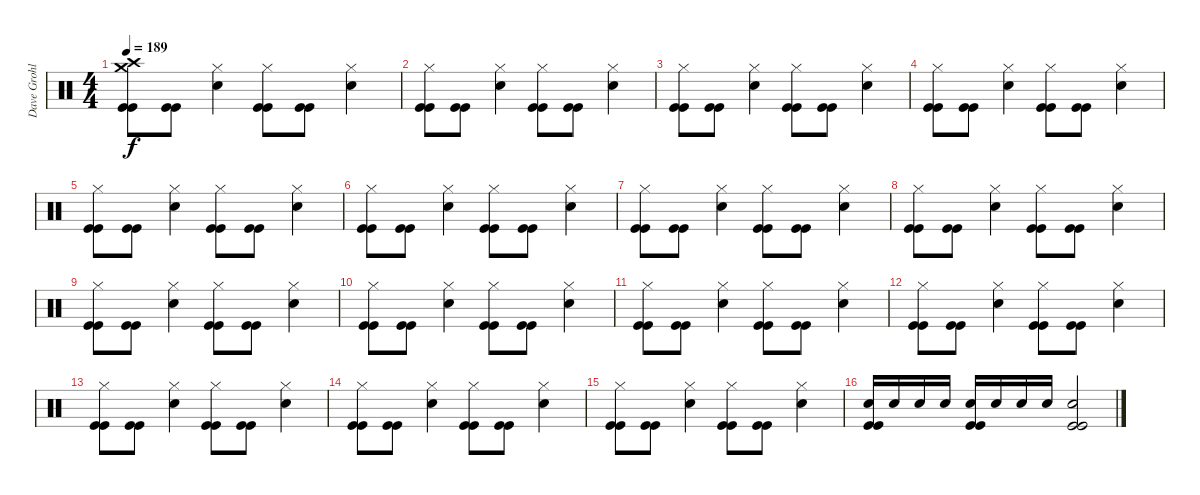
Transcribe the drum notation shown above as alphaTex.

\track ("Dave Grohl (Drums)" "Dave Grohl") {instrument percussion}
\staff {score}
\articulation defaults
\ts (4 4)
\tempo 189
\clef neutral
\ks c
("Crash high (hit)" "Crash medium (hit)" "Kick (hit)" "Kick (hit)").8{dy f} ("Kick (hit)" "Kick (hit)").8 ("Hi-Hat (closed)" "Electric Snare (hit)").4 ("Hi-Hat (closed)" "Kick (hit)" "Kick (hit)").8 ("Kick (hit)" "Kick (hit)").8 ("Hi-Hat (closed)" "Electric Snare (hit)").4 |
("Hi-Hat (closed)" "Kick (hit)" "Kick (hit)").8 ("Kick (hit)" "Kick (hit)").8 ("Hi-Hat (closed)" "Electric Snare (hit)").4 ("Hi-Hat (closed)" "Kick (hit)" "Kick (hit)").8 ("Kick (hit)" "Kick (hit)").8 ("Hi-Hat (closed)" "Electric Snare (hit)").4 |
("Hi-Hat (closed)" "Kick (hit)" "Kick (hit)").8 ("Kick (hit)" "Kick (hit)").8 ("Hi-Hat (closed)" "Electric Snare (hit)").4 ("Hi-Hat (closed)" "Kick (hit)" "Kick (hit)").8 ("Kick (hit)" "Kick (hit)").8 ("Hi-Hat (closed)" "Electric Snare (hit)").4 |
("Hi-Hat (closed)" "Kick (hit)" "Kick (hit)").8 ("Kick (hit)" "Kick (hit)").8 ("Hi-Hat (closed)" "Electric Snare (hit)").4 ("Hi-Hat (closed)" "Kick (hit)" "Kick (hit)").8 ("Kick (hit)" "Kick (hit)").8 ("Hi-Hat (closed)" "Electric Snare (hit)").4 |
("Hi-Hat (closed)" "Kick (hit)" "Kick (hit)").8 ("Kick (hit)" "Kick (hit)").8 ("Hi-Hat (closed)" "Electric Snare (hit)").4 ("Hi-Hat (closed)" "Kick (hit)" "Kick (hit)").8 ("Kick (hit)" "Kick (hit)").8 ("Hi-Hat (closed)" "Electric Snare (hit)").4 |
("Hi-Hat (closed)" "Kick (hit)" "Kick (hit)").8 ("Kick (hit)" "Kick (hit)").8 ("Hi-Hat (closed)" "Electric Snare (hit)").4 ("Hi-Hat (closed)" "Kick (hit)" "Kick (hit)").8 ("Kick (hit)" "Kick (hit)").8 ("Hi-Hat (closed)" "Electric Snare (hit)").4 |
("Hi-Hat (closed)" "Kick (hit)" "Kick (hit)").8 ("Kick (hit)" "Kick (hit)").8 ("Hi-Hat (closed)" "Electric Snare (hit)").4 ("Hi-Hat (closed)" "Kick (hit)" "Kick (hit)").8 ("Kick (hit)" "Kick (hit)").8 ("Hi-Hat (closed)" "Electric Snare (hit)").4 |
("Hi-Hat (closed)" "Kick (hit)" "Kick (hit)").8 ("Kick (hit)" "Kick (hit)").8 ("Hi-Hat (closed)" "Electric Snare (hit)").4 ("Hi-Hat (closed)" "Kick (hit)" "Kick (hit)").8 ("Kick (hit)" "Kick (hit)").8 ("Hi-Hat (closed)" "Electric Snare (hit)").4 |
("Hi-Hat (closed)" "Kick (hit)" "Kick (hit)").8 ("Kick (hit)" "Kick (hit)").8 ("Hi-Hat (closed)" "Electric Snare (hit)").4 ("Hi-Hat (closed)" "Kick (hit)" "Kick (hit)").8 ("Kick (hit)" "Kick (hit)").8 ("Hi-Hat (closed)" "Electric Snare (hit)").4 |
("Hi-Hat (closed)" "Kick (hit)" "Kick (hit)").8 ("Kick (hit)" "Kick (hit)").8 ("Hi-Hat (closed)" "Electric Snare (hit)").4 ("Hi-Hat (closed)" "Kick (hit)" "Kick (hit)").8 ("Kick (hit)" "Kick (hit)").8 ("Hi-Hat (closed)" "Electric Snare (hit)").4 |
("Hi-Hat (closed)" "Kick (hit)" "Kick (hit)").8 ("Kick (hit)" "Kick (hit)").8 ("Hi-Hat (closed)" "Electric Snare (hit)").4 ("Hi-Hat (closed)" "Kick (hit)" "Kick (hit)").8 ("Kick (hit)" "Kick (hit)").8 ("Hi-Hat (closed)" "Electric Snare (hit)").4 |
("Hi-Hat (closed)" "Kick (hit)" "Kick (hit)").8 ("Kick (hit)" "Kick (hit)").8 ("Hi-Hat (closed)" "Electric Snare (hit)").4 ("Hi-Hat (closed)" "Kick (hit)" "Kick (hit)").8 ("Kick (hit)" "Kick (hit)").8 ("Hi-Hat (closed)" "Electric Snare (hit)").4 |
("Hi-Hat (closed)" "Kick (hit)" "Kick (hit)").8 ("Kick (hit)" "Kick (hit)").8 ("Hi-Hat (closed)" "Electric Snare (hit)").4 ("Hi-Hat (closed)" "Kick (hit)" "Kick (hit)").8 ("Kick (hit)" "Kick (hit)").8 ("Hi-Hat (closed)" "Electric Snare (hit)").4 |
("Hi-Hat (closed)" "Kick (hit)" "Kick (hit)").8 ("Kick (hit)" "Kick (hit)").8 ("Hi-Hat (closed)" "Electric Snare (hit)").4 ("Hi-Hat (closed)" "Kick (hit)" "Kick (hit)").8 ("Kick (hit)" "Kick (hit)").8 ("Hi-Hat (closed)" "Electric Snare (hit)").4 |
("Hi-Hat (closed)" "Kick (hit)" "Kick (hit)").8 ("Kick (hit)" "Kick (hit)").8 ("Hi-Hat (closed)" "Electric Snare (hit)").4 ("Hi-Hat (closed)" "Kick (hit)" "Kick (hit)").8 ("Kick (hit)" "Kick (hit)").8 ("Hi-Hat (closed)" "Electric Snare (hit)").4 |
("Electric Snare (hit)" "Kick (hit)" "Kick (hit)").16 "Electric Snare (hit)".16 "Electric Snare (hit)".16 "Electric Snare (hit)".16 ("Electric Snare (hit)" "Kick (hit)" "Kick (hit)").16 "Electric Snare (hit)".16 "Electric Snare (hit)".16 "Electric Snare (hit)".16 ("Electric Snare (hit)" "Kick (hit)" "Kick (hit)").2
